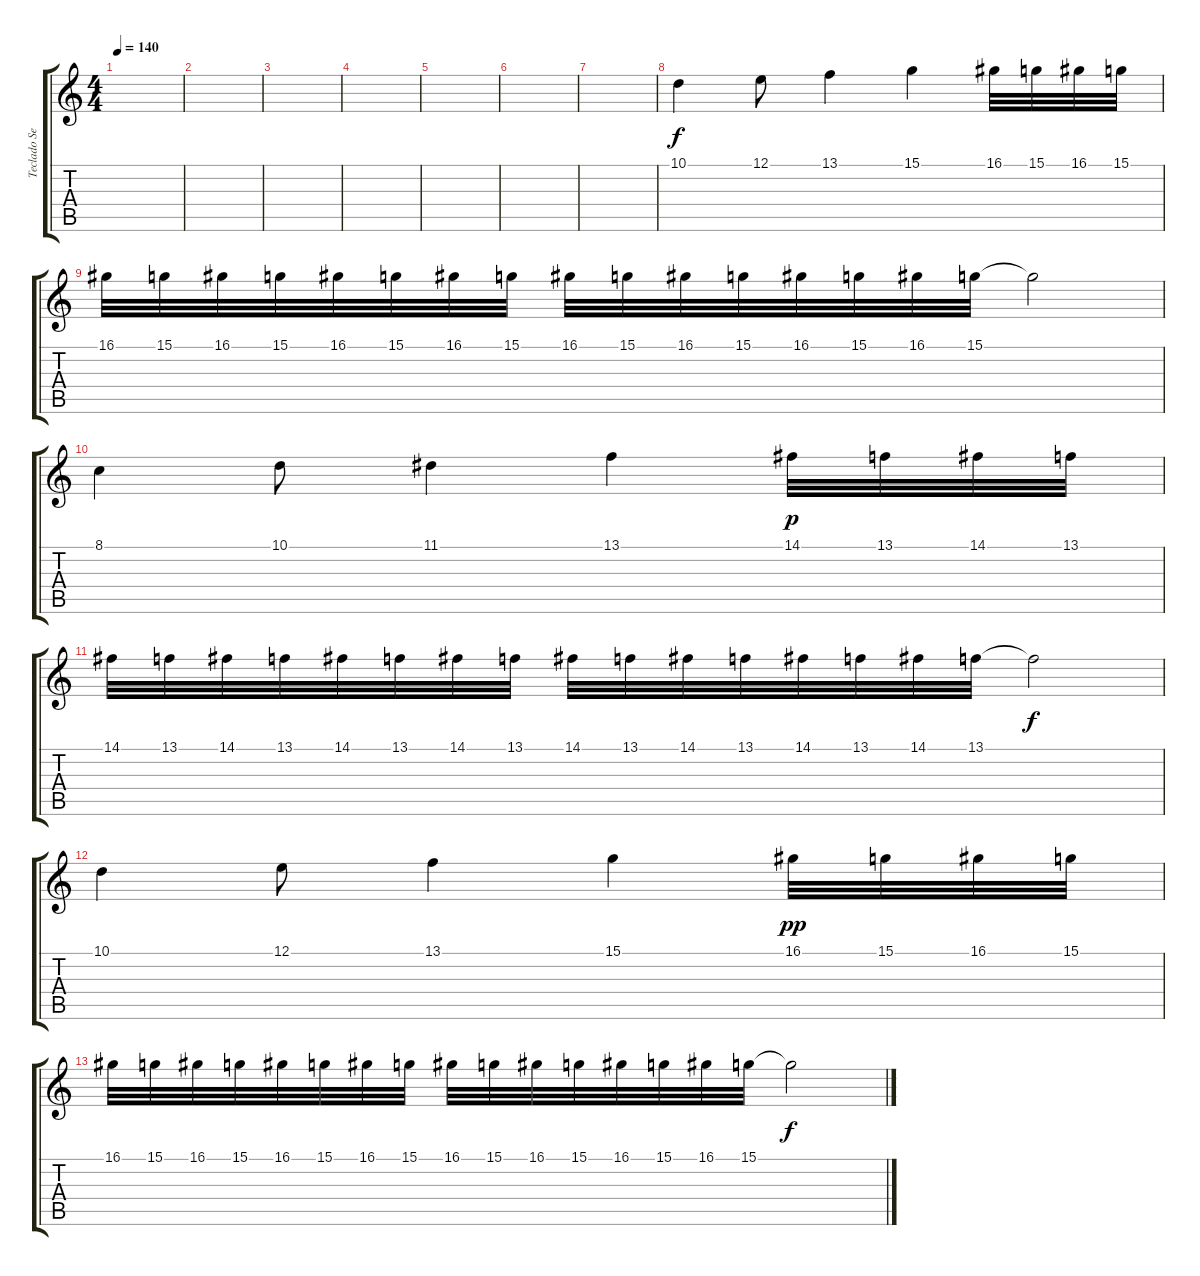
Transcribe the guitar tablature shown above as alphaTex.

\track ("Teclado Sergio Acosta" "Teclado Se") {instrument electricgrandpiano}
\staff {score tabs}
\tuning (E4 B3 G3 D3 A2 E2) {hide}
\ts (4 4)
\tempo 140
\clef g2
\ks c
|
|
|
|
|
|
|
10.1.4 12.1.8 13.1.4 15.1.4 16.1.32 15.1.32 16.1.32 15.1.32 |
16.1.32 15.1.32 16.1.32 15.1.32 16.1.32 15.1.32 16.1.32 15.1.32 16.1.32 15.1.32 16.1.32 15.1.32 16.1.32 15.1.32 16.1.32 15.1.32 15.1{t}.2 |
8.1.4 10.1.8 11.1.4 13.1.4 14.1.32{dy p} 13.1.32 14.1.32 13.1.32 |
14.1.32 13.1.32 14.1.32 13.1.32 14.1.32 13.1.32 14.1.32 13.1.32 14.1.32 13.1.32 14.1.32 13.1.32 14.1.32 13.1.32 14.1.32 13.1.32 13.1{t}.2{dy f} |
10.1.4 12.1.8 13.1.4 15.1.4 16.1.32{dy pp} 15.1.32 16.1.32 15.1.32 |
16.1.32 15.1.32 16.1.32 15.1.32 16.1.32 15.1.32 16.1.32 15.1.32 16.1.32 15.1.32 16.1.32 15.1.32 16.1.32 15.1.32 16.1.32 15.1.32 15.1{t}.2{dy f}
